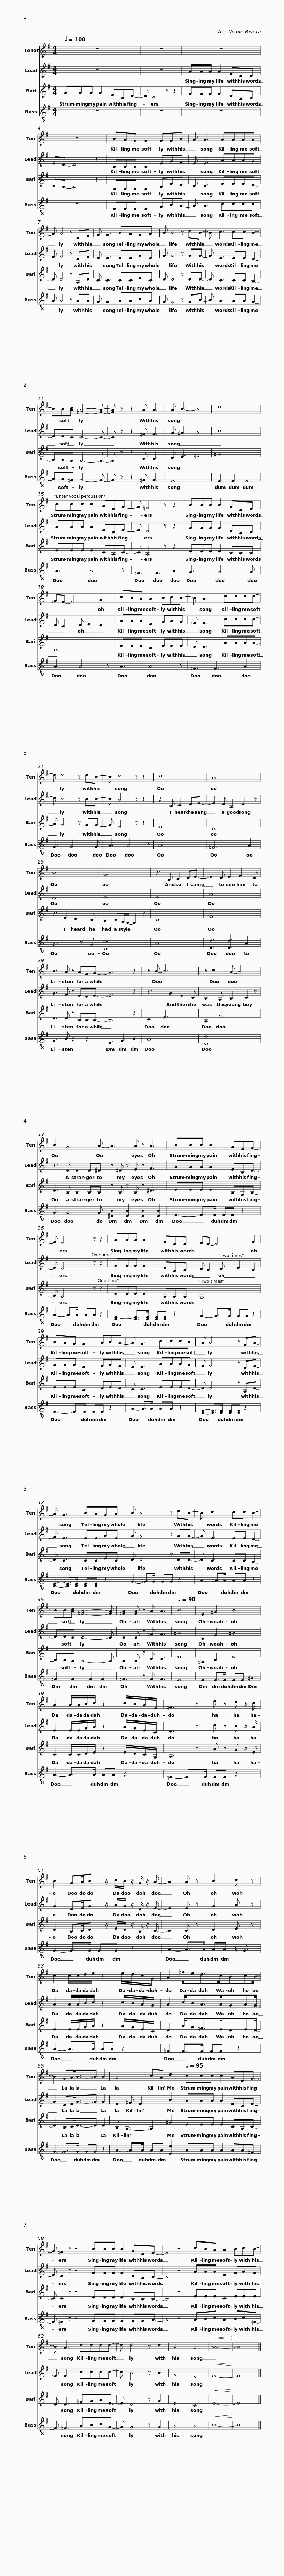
X:1
%%score 1 2 3 4
L:1/8
Q:1/4=100
M:4/4
I:linebreak $
K:G
V:1 treble
V:2 treble
V:3 treble
V:4 treble-8
V:1
 z8 | z8 | z8 | z8 |$ BAG G2 GGB | %5
 A A3 AAAA- | A A4 z DF | G G3 BAGA |$ B B4 z dB- | B c3 cc B2- | %10
 BB[Ac] [=FA]4- [FA]- | [FA] z z2 A A3 | A B3- B4 |$ d8 | ccc c2 AEG- | %15
 G =F4 z z2 |$ BBB B2 GDE | =FE- E4 G2 | cBA A2 BcB- |$ B A3 dddd- | %20
 d d4 z dB- | B c4 z z2 | c8 |$ A8 | B8 | %25
 G8 | z3 B, C2 DE- | E2 D E2 F2 D |$ B3 A z AFG- | G6 z2 | %30
 z B- B6 | z c2 A- A4 |$ B3 G4 A- | A3 A z A3 | BBB B2 GEF- |$ %35
 F E4 z z2 | AAA A2 FDD | ED- D4 F2 |$ BAG G2 ABA- | A G3 cccB | %40
 A A4 z FA- |$ A G3 BAGA | B B4 z dB- | B c3 cc B2- |$ BB[Ac] [=FA]4- [FA] | %45
 [=FA]2 [FA] z A A3 |[Q:1/4=90] B8 | E2 ^G2 B4 |$ A2 A/A/B/c/ z2 c/B/A/E/ | =F3 z e z d z/ c/ |$ %50
 B2 GA/B z/ c/B/ z/ G/ z/ A/- | A2 A z B2 c z |$ c2 c/c/d/e/ z2 e/d/c/G/ | A2 =f/ed>cBcB/- | B2 GA<B-B B2 |$ %55
 A4 cA d2 |[Q:1/4=95] ccc c2 AEG- | G =F2 z z4 |$ BBB B2 GDE- | E4 z4 | %60
 cBA A2 BcB- | B A3 dddd- |$ d d4 z d2 | B4 A4 |!<(! B8-!<)! | %65
 B8 |] %66
V:2
 z8 | z8 | AAA A2 FDD | ED- D4 z2 |$ B,B,B, B,2 EGF | %5
 E E3 AAAG | F F4 z DF | E E3 EEGE |$ G G4 z GG- | G E3 EE D2- | %10
 DDC C4- C- | C z z2 =F F3 | G ^G3 A4 |$ B8 | AAA A2 ECE- | %15
 E D4 z z2 |$ GGG G2 DB,C | D C2 D E2 D2 | AAA E2 GAG |$ =F F3 cccc- | %20
 c B4 z BB- | B A4 z z2 | z3 B, C2 DE- |$ E2 D A,2 D2 z | D8 | %25
 E8 | E8 | A8 |$ G3 F z EDE- | E6 z2 | %30
 z3 G2 E2 C | B,2 A, B,2 C2 z |$ z3 D D2 D^D | z ^D z E z F3 | GGG G2 EB,D- |$ %35
 D C4 z z2 | FFF F2 DA,B, | C B,2 C D2 B,2 |$ GGG E2 FGF | E E3 AAAG | %40
 F F4 z DF- |$ F E3 EEGE | G G4 z GG- | G E3 EE D2- |$ DDC C4- C | %45
 C2 C z =F F3 | ^G8 | B,2 E2 ^G4 |$ E2 E/E/G/A/ z2 A/G/E/C/ | D3 z c z B z/ A/ |$ %50
 G2 DE/G z/ A/G/ z/ D/ z/ E/- | E2 E z G2 A z |$ A2 A/A/B/c/ z2 c/B/A/G/ | A2 c/BA>AGAG/- | G2 DE<G-G G2 |$ %55
 E2 =F E3 B2 | AAA A2 ECE- | E D2 z z4 |$ GGG G2 DB,C- | C4 z4 | %60
 AAA E2 GAG | =F F3 cccc- |$ c B4 z B2 | G4 E4 |!<(! F8-!<)! | %65
 F8 |] %66
V:3
 GGG G2 EB,D- | D C4 z z2 | FFF F2 DA,B, | CB,- B,4 z2 |$ G,G,G, G,2 B,ED | %5
 C C3 EEED- | D D4 z A,D | C C3 CCEC |$ D D4 z DD- | D C3 CC B,2- | %10
 B,B,A, A,4- A,- | A, z z2 C C3 | D E3 =F4 |$ ^G8 | EEE E2 CA,C- | %15
 C A,4 z z2 |$ DDD D2 B,B,B, | A,8 | EEE C2 EEE |$ D D3 AAAA- | %20
 A G4 z GG- | G E4 z z2 | E8 |$ C8 | z3 E2 D2 C | %25
 B,2 CA,/G,/- G,2 z2 | C8 | F8 |$ D3 D z B,B,B,- | B,6 z2 | %30
 C2 E6 | A,2 F6 |$ D3 B, B,2 B,B, | z B, z B, z ^D3 | EEE E2 B,G,B,- |$ %35
 B, A,4 z z2 | DDD D2 A,A,A, | G,8 |$ EEE B,2 DED | C C3 EEED- | %40
 D D4 z A,D- |$ D C3 CCEC | D D4 z DD- | D C3 CC B,2- |$ B,B,A, A,4- A, | %45
 A,2 A, z C C3 | E8 | ^G,2 B,2 E4 |$ C2 C/C/D/E/ z2 E/D/C/G,/ | A,3 z A z G z/ E/ |$ %50
 D2 B,C/D z/ E/D/ z/ B,/ z/ C/- | C2 C z D2 E z |$ E2 E/E/G/A/ z2 A/G/E/C/ | D2 A/G=F>EDED/- | D2 B,C<D-D D2 |$ %55
 B, A,3- A,2 ^G2 | EEE E2 CA,C- | C C2 z z4 |$ DDD D2 B,B,B,- | B,4 z4 | %60
 EEE C2 EEE | D D3 =FGAE- |$ E D4 z G2 | E4 C4 |!<(! E8-!<)! | %65
 E8 |] %66
V:4
 z8 | z8 | z8 | z8 |$ EEE E2 GBA- | %5
 A A3 cccc | A A4 z AA | G G3 AAcA |$ G G4 z GB- | B A3 AA G2- | %10
 GG=F F4- F- | F z z2 =F F3 | E8 |$ E2 E2 E4 | A3 A4 z | %15
 =F3 F3 A2 |$ G3 G4 G | A3 A4 z | A3 A4 z |$ =F3 F3 A2 | %20
 G3 G4 G | A3 A4 z | A8 |$ =F6 A2 | G6 z G | %25
 [Cc]8 | A8 | [Dd]3 [Dd]3 A2 |$ G3 B z2 z2 | E3 G3 B2 | %30
 A8 | [Dd]8 |$ G3 G4 G | [^DB]2 [DB]2 [DB]2 [DB]2 | E2- E>E EE z2 |$ %35
 A2- A>A AA z2 | [DF-]2 [DF]>[DF] [DF][DF] z2 | G2- G>G GG z2 |$ E2- E>E EE z2 | A2- A>A AA z2 | %40
 [DF]2- [DF]>[DF] [DF][DF] z2 |$ [CE]2- [CE]>[CE] [CE][CE] z2 | G2- G>G GG z2 | A2- A>A AA z2 |$ =F2 F2 F2 F2 | %45
 =F3 z F F3 | E8 | E2 E>E EE ^G2 |$ A2- A>A AA z2 | =F2- F>F FF z2 |$ %50
 G2- G>G GG z2 | A2- A>A AA z/ G3/2 |$ A2- A>A AA z2 | =F2- F>F FF z2 | G2- G>G GG z2 |$ %55
 A2- A>A AA [Ee]2 | AAA A2 AA=F- | F =F2 z z4 |$ GGG G2 GGA- | A4 z4 | %60
 ABc A2 Bc=F- | F =F3 ABcG- |$ G G4 z G2 | A4 A4 |!<(! B8-!<)! | %65
 B8 |] %66
